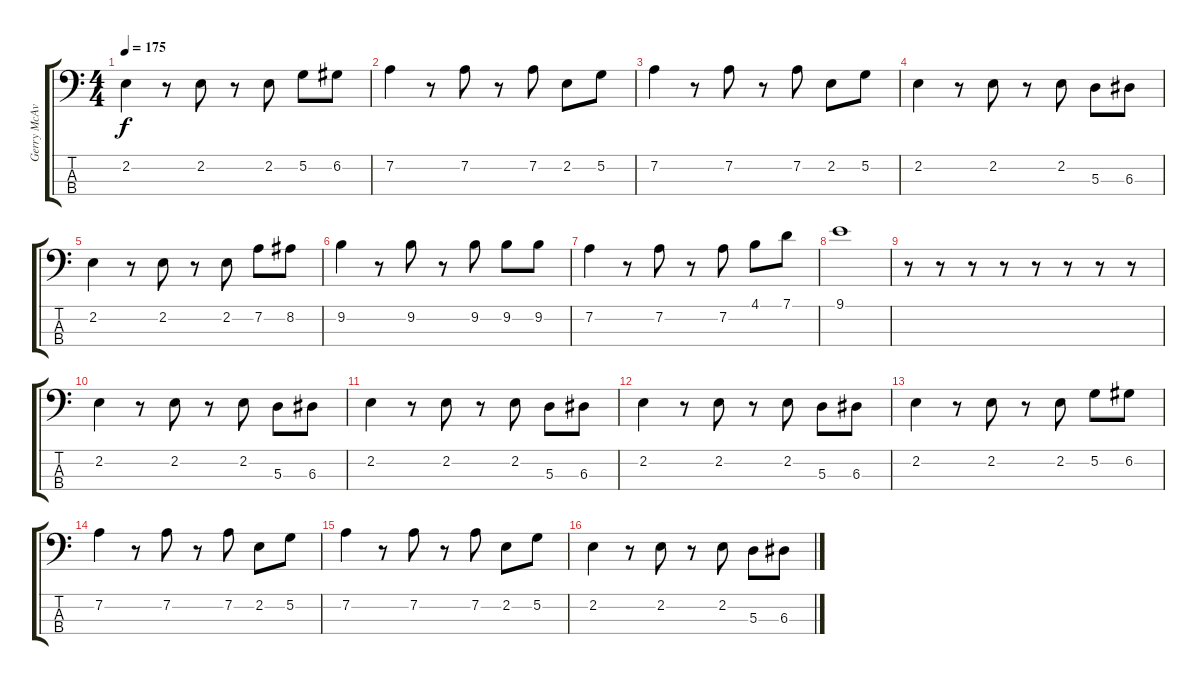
\track ("Gerry McAvoy" "Gerry McAv") {instrument electricbassfinger}
\staff {score tabs}
\tuning (G2 D2 A1 E1) {hide}
\ts (4 4)
\tempo 175
\clef f4
\ks c
2.2.4{dy f} r.8 2.2.8 r.8 2.2.8 5.2.8 6.2.8 |
7.2.4 r.8 7.2.8 r.8 7.2.8 2.2.8 5.2.8 |
7.2.4 r.8 7.2.8 r.8 7.2.8 2.2.8 5.2.8 |
2.2.4 r.8 2.2.8 r.8 2.2.8 5.3.8 6.3.8 |
2.2.4 r.8 2.2.8 r.8 2.2.8 7.2.8 8.2.8 |
9.2.4 r.8 9.2.8 r.8 9.2.8 9.2.8 9.2.8 |
7.2.4 r.8 7.2.8 r.8 7.2.8 4.1.8 7.1.8 |
9.1.1 |
r.8 r.8 r.8 r.8 r.8 r.8 r.8 r.8 |
2.2.4 r.8 2.2.8 r.8 2.2.8 5.3.8 6.3.8 |
2.2.4 r.8 2.2.8 r.8 2.2.8 5.3.8 6.3.8 |
2.2.4 r.8 2.2.8 r.8 2.2.8 5.3.8 6.3.8 |
2.2.4 r.8 2.2.8 r.8 2.2.8 5.2.8 6.2.8 |
7.2.4 r.8 7.2.8 r.8 7.2.8 2.2.8 5.2.8 |
7.2.4 r.8 7.2.8 r.8 7.2.8 2.2.8 5.2.8 |
2.2.4 r.8 2.2.8 r.8 2.2.8 5.3.8 6.3.8
